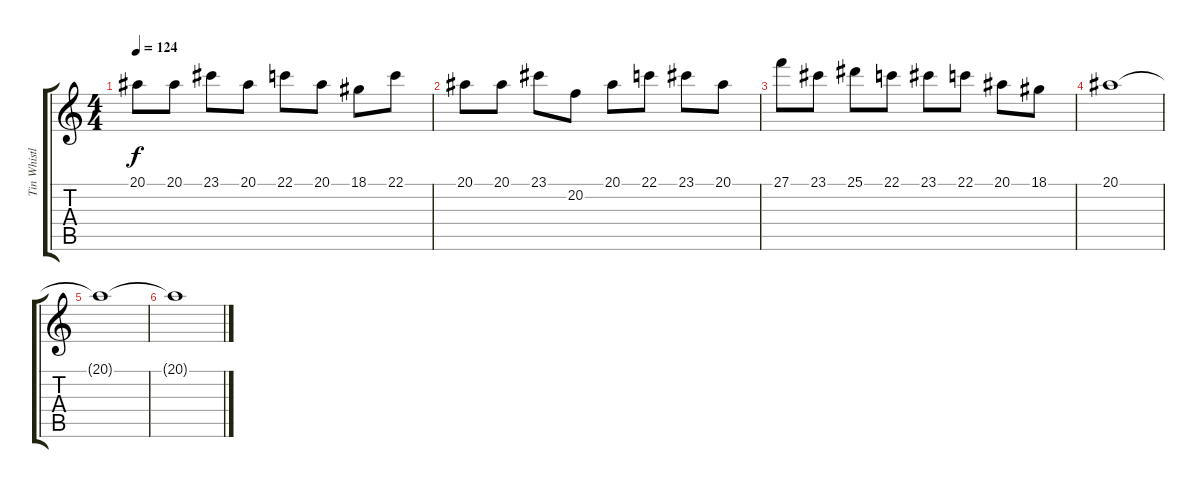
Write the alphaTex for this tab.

\track ("Tin Whistle" "Tin Whistl") {instrument whistle}
\staff {score tabs}
\tuning (D4 A3 F3 C3 G2 D2) {hide}
\ts (4 4)
\tempo 124
\clef g2
\ks c
20.1.8{dy f} 20.1.8 23.1.8 20.1.8 22.1.8 20.1.8 18.1.8 22.1.8 |
20.1.8 20.1.8 23.1.8 20.2.8 20.1.8 22.1.8 23.1.8 20.1.8 |
27.1.8 23.1.8 25.1.8 22.1.8 23.1.8 22.1.8 20.1.8 18.1.8 |
20.1.1 |
20.1{t}.1 |
20.1{t}.1{volume 4}
